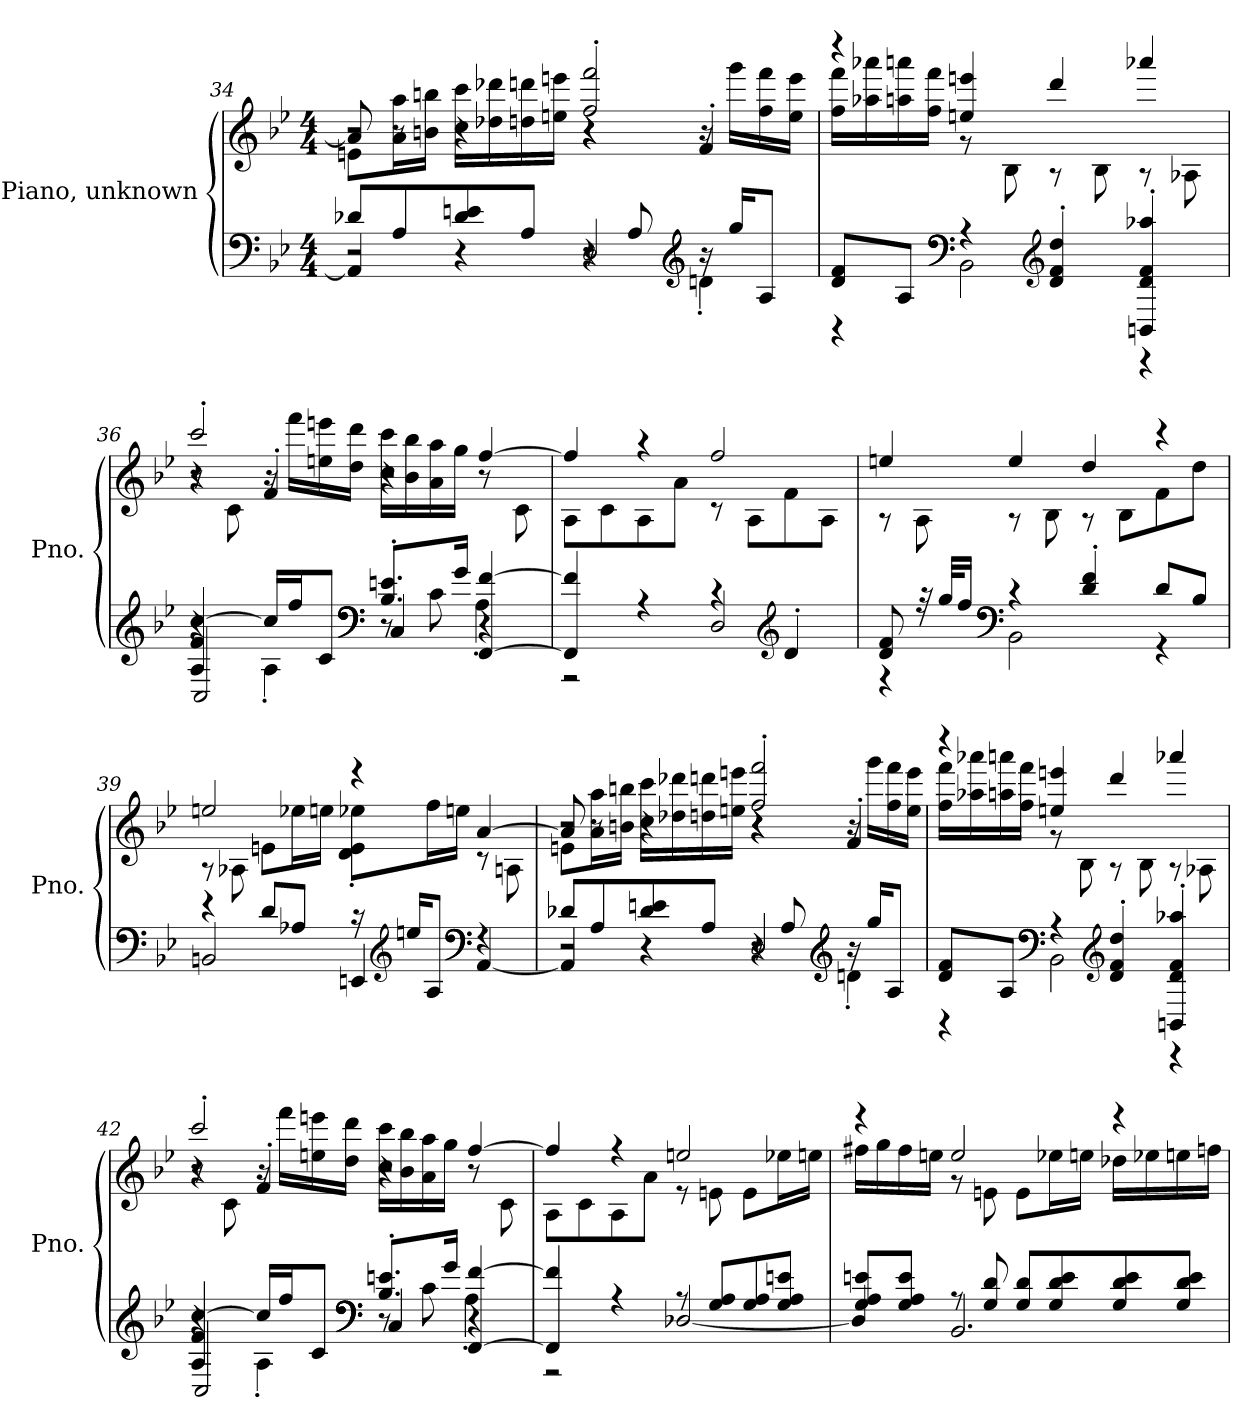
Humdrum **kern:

**kern	**kern
*part1	*part1
*staff2	*staff1
*I"Piano, unknown	*
*I'Pno.	*
*clefF4	*clefG2
*k[b-e-]	*k[b-e-]
*M4/4	*M4/4
=34	=34
*^	*^
*	*^	*	*^
8d-X/L	2r	4AA/]	8a/]	8en\L	2r
8A/	.	.	8r	16a\ 16aa\L	.
.	.	.	.	16bn\ 16bbn\JJ	.
8d-/ 8en/	.	4r	4r	16cc\ 16ccc\LL	.
.	.	.	.	16dd-X\ 16ddd-X\	.
8A/J	.	.	.	16ddn\ 16dddn\	.
.	.	.	.	16een\ 16eeen\JJ	.
8r	4r	2D/	2ff/' 2fff/'	4r	4r
8A/	.	.	.	.	.
*clefG2	*	*	*	*	*
16r	4dn'\	.	.	16r	4f'/
16gg/KL	.	.	.	16ggg\LL	.
8A/J	.	.	.	16ff\ 16fff\	.
.	.	.	.	16ee\ 16eee\JJ	.
*	*v	*v	*	*	*
*	*	*	*v	*v
!!LO:LB:g=z
=35	=35	=35	=35
8d/ 8f/L	4r	4r	16ff\ 16fff\LL
.	.	.	16aa-X\ 16aaa-X\
8A/J	.	.	16aan\ 16aaan\
.	.	.	16ff\ 16fff\JJ
*clefF4	*	*	*
4r	2BB-\	4een/ 4eeen/	8r
.	.	.	8B-\
*clefG2	*	*	*
4d/' 4f/' 4dd/'	.	4ddd/	8r
.	.	.	8B-\
4BBn/' 4d/' 4f/' 4aa-X/'	4r	4aaa-X/	8r
.	.	.	8A-X\
=36	=36	=36	=36
*	*^	*	*^
4A/ 4f/ [4cc/	4r	2C/	2ccc'/	8r	4r
.	.	.	.	8c\	.
16cc/LL]	4A'\	.	.	16r	4f'/
16ff/J	.	.	.	16fff\LL	.
8c/J	.	.	.	16een\ 16eeen\	.
.	.	.	.	16dd\ 16ddd\JJ	.
*clefF4	*	*	*	*	*
8.B-/' 8.en/'L	8r	4C/	4r	16cc\ 16ccc\LL	2r
.	.	.	.	16b-\ 16bb-\	.
.	8c\	.	.	16a\ 16aa\	.
16g/Jk	.	.	.	16gg\JJ	.
[4FF/ [4f/	4A'\	4r	[4ff/	8r	.
.	.	.	.	8c\	.
*	*v	*v	*	*	*
*	*	*	*v	*v
=37	=37	=37	=37
4FF/] 4f/]	2r	4ff/]	8A\L
.	.	.	8c\
4r	.	4r	8A\
.	.	.	8a\J
4r	2D/	2ff/	8r
.	.	.	8A\L
*clefG2	*	*	*
4d'/	.	.	8f\
.	.	.	8A\J
!!LO:PB:g=z	!!
=38	=38	=38	=38
8d/ 8f/	4r	4een/	8r
32r	.	.	8A\
32gg/KLL	.	.	.
16ff/JJ	.	.	.
*clefF4	*	*	*
4r	2BB-\	4ee/	8r
.	.	.	8B-\
4d/' 4f/'	.	4dd/	8r
.	.	.	8B-\L
8d/L	4r	4r	8f\
8B-/J	.	.	8dd\J
=39	=39	=39	=39
4r	2BBn/	2een/	8r
.	.	.	8A-X\
8d/L	.	.	8en\L
8A-X/J	.	.	16ee-X\L
.	.	.	16een\JJ
16r	4EEn/	4r	8d\' 8e\' 8ee-X\'L
*clefG2	*	*	*
16een/KL	.	.	.
8A-/J	.	.	16ff\L
.	.	.	16een\JJ
*clefF4	*	*	*
4r	[4AA/	[4a/	8r
.	.	.	8An\
!!LO:LB:g=z
=40	=40	=40	=40
*	*^	*	*^
8d-X/L	2r	4AA/]	8a/]	8en\L	2r
8A/	.	.	8r	16a\ 16aa\L	.
.	.	.	.	16bn\ 16bbn\JJ	.
8d-/ 8en/	.	4r	4r	16cc\ 16ccc\LL	.
.	.	.	.	16dd-X\ 16ddd-X\	.
8A/J	.	.	.	16ddn\ 16dddn\	.
.	.	.	.	16een\ 16eeen\JJ	.
8r	4r	2D/	2ff/' 2fff/'	4r	4r
8A/	.	.	.	.	.
*clefG2	*	*	*	*	*
16r	4dn'\	.	.	16r	4f'/
16gg/KL	.	.	.	16ggg\LL	.
8A/J	.	.	.	16ff\ 16fff\	.
.	.	.	.	16ee\ 16eee\JJ	.
*	*v	*v	*	*	*
*	*	*	*v	*v
=41	=41	=41	=41
8d/ 8f/L	4r	4r	16ff\ 16fff\LL
.	.	.	16aa-X\ 16aaa-X\
8A/J	.	.	16aan\ 16aaan\
.	.	.	16ff\ 16fff\JJ
*clefF4	*	*	*
4r	2BB-\	4een/ 4eeen/	8r
.	.	.	8B-\
*clefG2	*	*	*
4d/' 4f/' 4dd/'	.	4ddd/	8r
.	.	.	8B-\
4BBn/' 4d/' 4f/' 4aa-X/'	4r	4aaa-X/	8r
.	.	.	8A-X\
!!LO:LB:g=z
=42	=42	=42	=42
*	*^	*	*^
4A/ 4f/ [4cc/	4r	2C/	2ccc'/	8r	4r
.	.	.	.	8c\	.
16cc/LL]	4A'\	.	.	16r	4f'/
16ff/J	.	.	.	16fff\LL	.
8c/J	.	.	.	16een\ 16eeen\	.
.	.	.	.	16dd\ 16ddd\JJ	.
*clefF4	*	*	*	*	*
8.B-/' 8.en/'L	8r	4C/	4r	16cc\ 16ccc\LL	2r
.	.	.	.	16b-\ 16bb-\	.
.	8c\	.	.	16a\ 16aa\	.
16g/Jk	.	.	.	16gg\JJ	.
[4FF/ [4f/	4A'\	4r	[4ff/	8r	.
.	.	.	.	8c\	.
*	*v	*v	*	*	*
*	*	*	*v	*v
=43	=43	=43	=43
4FF/] 4f/]	2r	4ff/]	8A\L
.	.	.	8c\
4r	.	4r	8A\
.	.	.	8a\J
8r	[2D-X/	2een/	8r
8G/ 8A/L	.	.	8en\
8G/ 8A/	.	.	8e\L
8G/ 8A/ 8en/J	.	.	16ee-X\L
.	.	.	16een\JJ
!!LO:LB:g=z	!!
=44	=44	=44	=44
8G/ 8A/ 8en/L	4D-/]	4r	16ff#X\LL
.	.	.	16gg\
8G/ 8A/ 8e/J	.	.	16ff#\
.	.	.	16een\JJ
8r	2.BB-/	2ee/	8r
8G/ 8d/	.	.	8en\
8G/ 8d/L	.	.	8e\L
8G/ 8d/ 8e/	.	.	16ee-X\L
.	.	.	16een\JJ
8G/ 8d/ 8e/	.	4r	16dd-X\LL
.	.	.	16ee-X\
8G/ 8d/ 8e/J	.	.	16een\
.	.	.	16ffn\JJ
*v	*v	*	*
*	*v	*v
=	=
*-	*-
